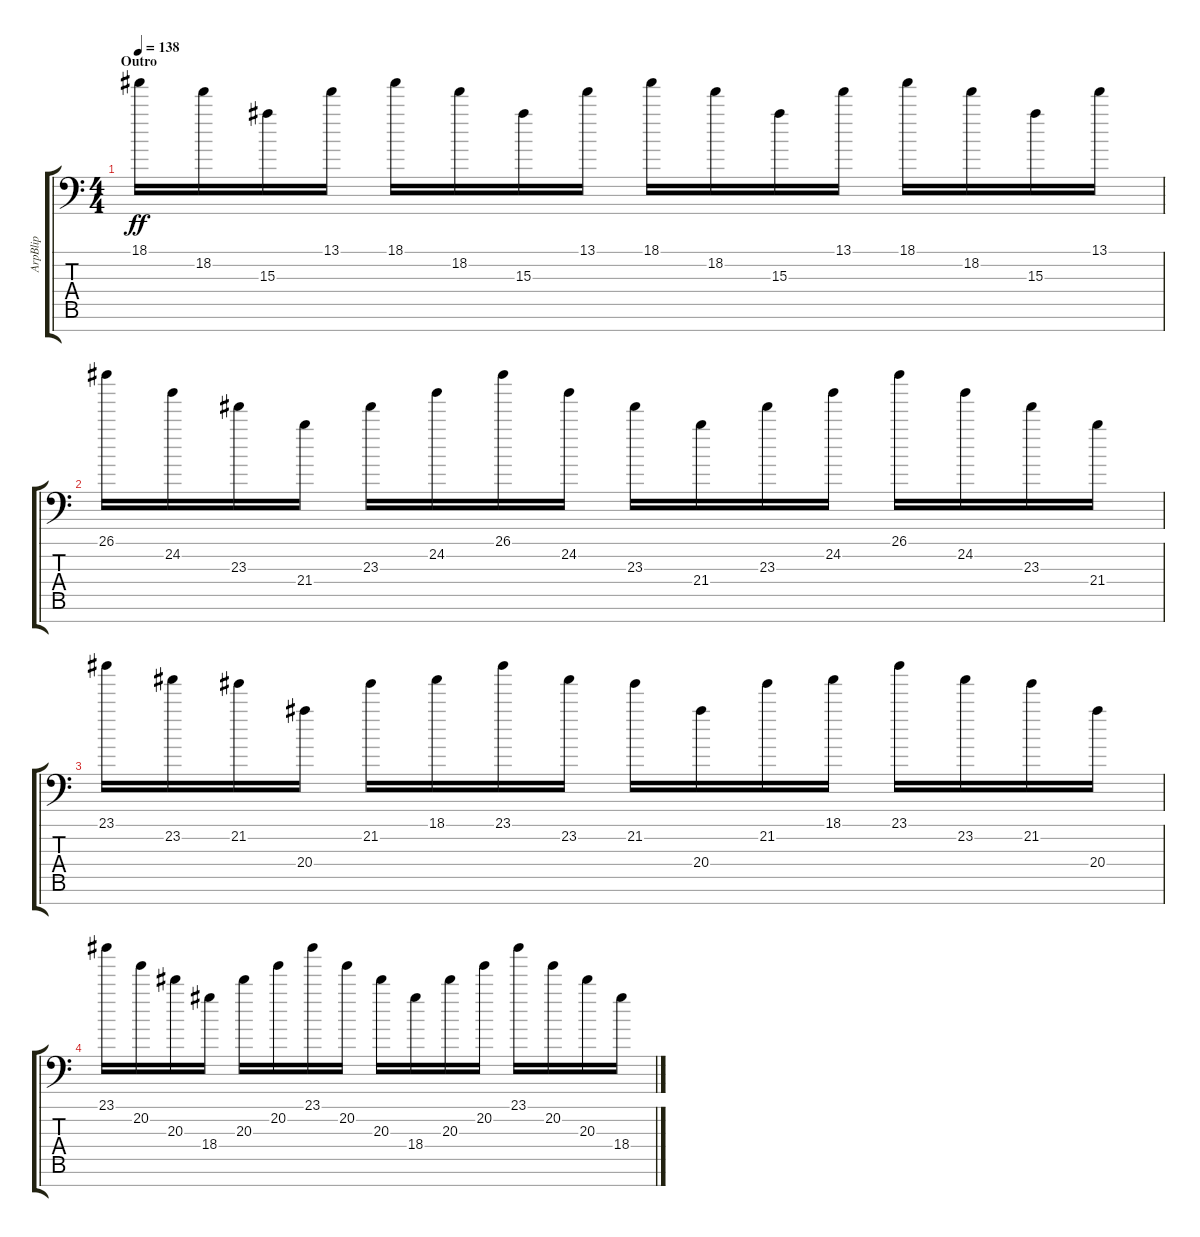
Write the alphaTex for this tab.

\track ("ArpBlip" "ArpBlip") {instrument slapbass1}
\staff {score tabs}
\tuning (E4 B3 G3 D3 A2 E2 C-1) {hide}
\ts (4 4)
\section ("" "Outro")
\tempo 138
\clef f4
\ks c
18.1.16{dy ff} 18.2.16 15.3.16 13.1.16 18.1.16 18.2.16 15.3.16 13.1.16 18.1.16 18.2.16 15.3.16 13.1.16 18.1.16 18.2.16 15.3.16 13.1.16 |
26.1.16 24.2.16 23.3.16 21.4.16 23.3.16 24.2.16 26.1.16 24.2.16 23.3.16 21.4.16 23.3.16 24.2.16 26.1.16 24.2.16 23.3.16 21.4.16 |
23.1.16 23.2.16 21.2.16 20.4.16 21.2.16 18.1.16 23.1.16 23.2.16 21.2.16 20.4.16 21.2.16 18.1.16 23.1.16 23.2.16 21.2.16 20.4.16 |
23.1.16 20.2.16 20.3.16 18.4.16 20.3.16 20.2.16 23.1.16 20.2.16 20.3.16 18.4.16 20.3.16 20.2.16 23.1.16 20.2.16 20.3.16 18.4.16
